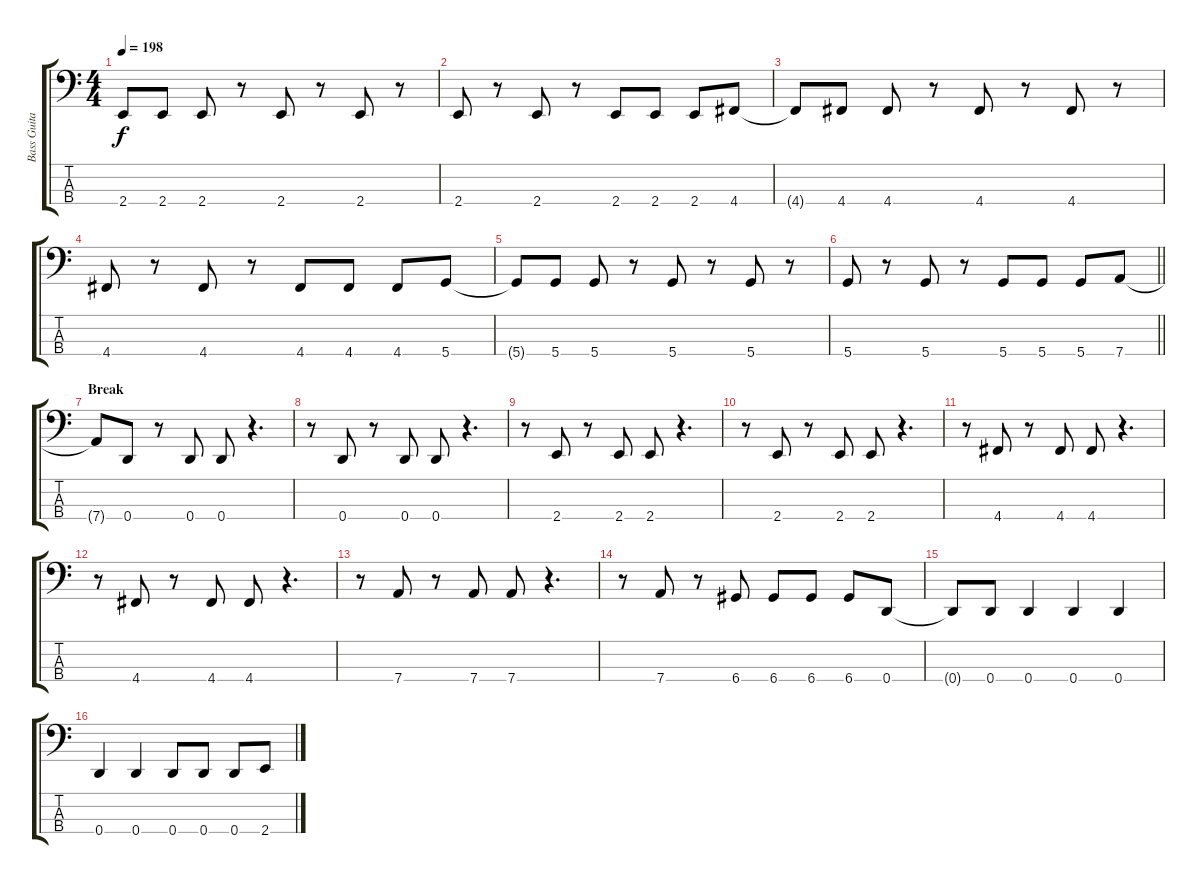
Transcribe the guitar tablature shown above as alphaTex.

\track ("Bass Guitar" "Bass Guita") {instrument electricbassfinger}
\staff {score tabs}
\tuning (G2 D2 A1 D1) {hide}
\ts (4 4)
\tempo 198
\clef f4
\ks c
2.4{t}.8{dy f} 2.4.8 2.4.8 r.8 2.4.8 r.8 2.4.8 r.8 |
2.4.8 r.8 2.4.8 r.8 2.4.8 2.4.8 2.4.8 4.4.8 |
4.4{t}.8 4.4.8 4.4.8 r.8 4.4.8 r.8 4.4.8 r.8 |
4.4.8 r.8 4.4.8 r.8 4.4.8 4.4.8 4.4.8 5.4.8 |
5.4{t}.8 5.4.8 5.4.8 r.8 5.4.8 r.8 5.4.8 r.8 |
\barLineRight lightlight
5.4.8 r.8 5.4.8 r.8 5.4.8 5.4.8 5.4.8 7.4.8 |
\section ("" "Break")
7.4{t}.8 0.4.8 r.8 0.4.8 0.4.8 r.4{d} |
r.8 0.4.8 r.8 0.4.8 0.4.8 r.4{d} |
r.8 2.4.8 r.8 2.4.8 2.4.8 r.4{d} |
r.8 2.4.8 r.8 2.4.8 2.4.8 r.4{d} |
r.8 4.4.8 r.8 4.4.8 4.4.8 r.4{d} |
r.8 4.4.8 r.8 4.4.8 4.4.8 r.4{d} |
r.8 7.4.8 r.8 7.4.8 7.4.8 r.4{d} |
r.8 7.4.8 r.8 6.4.8 6.4.8 6.4.8 6.4.8 0.4.8 |
0.4{t}.8 0.4.8 0.4.4 0.4.4 0.4.4 |
0.4.4 0.4.4 0.4.8 0.4.8 0.4.8 2.4.8
